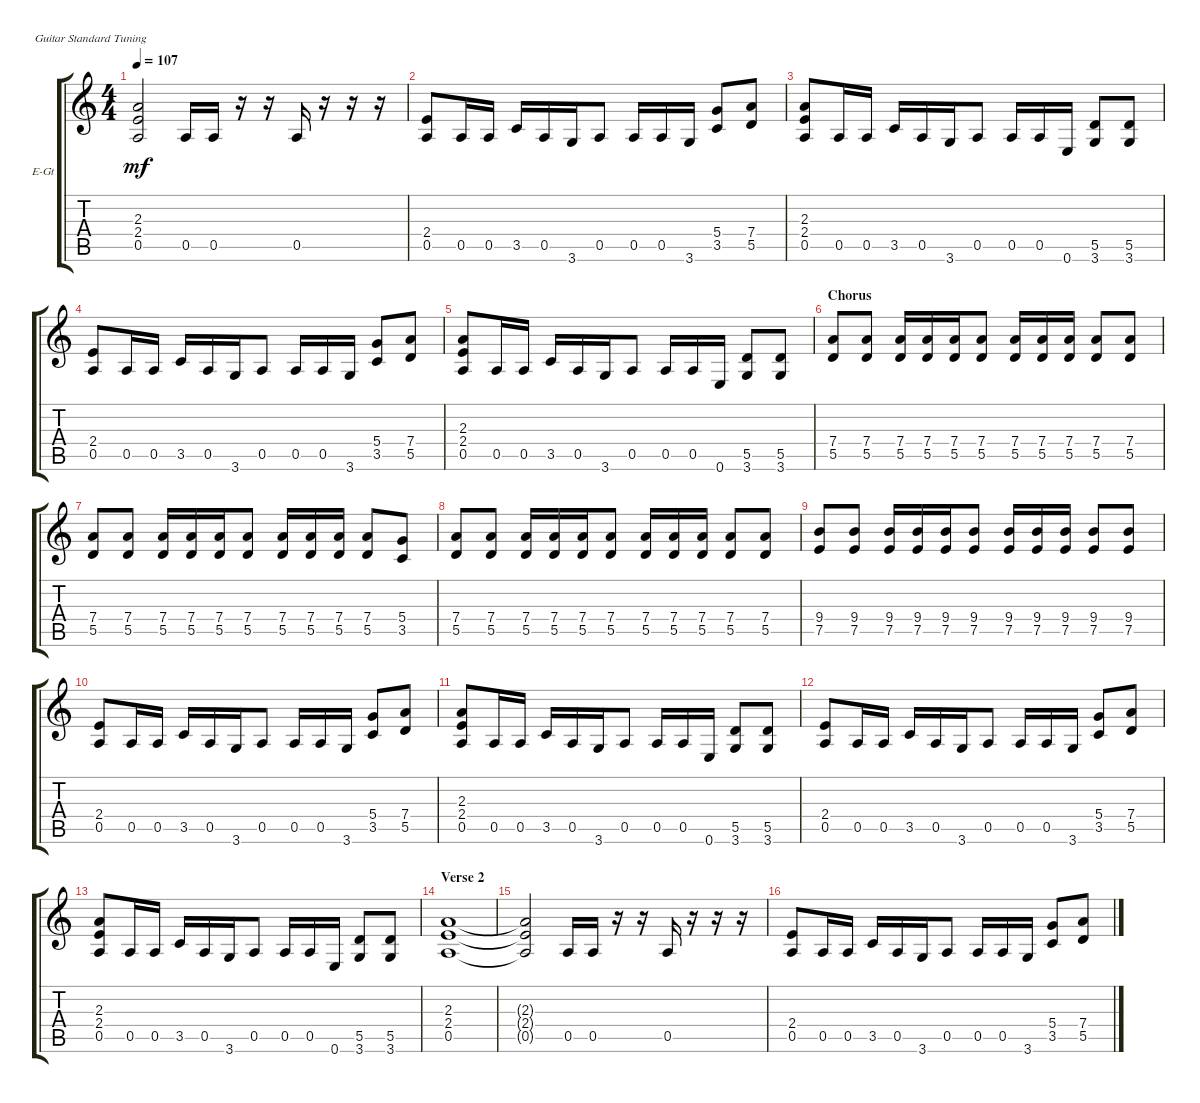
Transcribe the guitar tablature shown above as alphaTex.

\bracketExtendMode groupsimilarinstruments
\firstSystemTrackNameOrientation horizontal
\otherSystemsTrackNameOrientation horizontal
\track ("Electric Guitar 2" "E-Gt") {instrument distortionguitar}
\staff {score tabs}
\tuning (E4 B3 G3 D3 A2 E2)
\ts (4 4)
\tempo 107
\clef g2
\ks c
(2.3{t} 2.4{t} 0.5{t}).2{dy mf} 0.5.16 0.5.16 r.16 r.16 0.5.16 r.16 r.16 r.16 |
(0.5 2.4).8 0.5.16 0.5.16 3.5.16 0.5.16 3.6.16 0.5.8 0.5.16 0.5.16 3.6.16 (5.4 3.5).8 (7.4 5.5).8 |
(2.4 0.5 2.3).8 0.5.16 0.5.16 3.5.16 0.5.16 3.6.16 0.5.8 0.5.16 0.5.16 0.6.16 (3.6 5.5).8 (3.6 5.5).8 |
(0.5 2.4).8 0.5.16 0.5.16 3.5.16 0.5.16 3.6.16 0.5.8 0.5.16 0.5.16 3.6.16 (5.4 3.5).8 (7.4 5.5).8 |
(2.4 0.5 2.3).8 0.5.16 0.5.16 3.5.16 0.5.16 3.6.16 0.5.8 0.5.16 0.5.16 0.6.16 (3.6 5.5).8 (3.6 5.5).8 |
\section ("" "Chorus")
(7.4 5.5).8 (5.5 7.4).8 (5.5 7.4).16 (5.5 7.4).16 (5.5 7.4).16 (7.4 5.5).8 (5.5 7.4).16 (5.5 7.4).16 (5.5 7.4).16 (7.4 5.5).8 (7.4 5.5).8 |
(7.4 5.5).8 (5.5 7.4).8 (5.5 7.4).16 (5.5 7.4).16 (5.5 7.4).16 (7.4 5.5).8 (5.5 7.4).16 (5.5 7.4).16 (5.5 7.4).16 (7.4 5.5).8 (5.4 3.5).8 |
(7.4 5.5).8 (5.5 7.4).8 (5.5 7.4).16 (5.5 7.4).16 (5.5 7.4).16 (7.4 5.5).8 (5.5 7.4).16 (5.5 7.4).16 (5.5 7.4).16 (7.4 5.5).8 (7.4 5.5).8 |
(9.4 7.5).8 (7.5 9.4).8 (7.5 9.4).16 (7.5 9.4).16 (7.5 9.4).16 (9.4 7.5).8 (7.5 9.4).16 (7.5 9.4).16 (7.5 9.4).16 (9.4 7.5).8 (9.4 7.5).8 |
(0.5 2.4).8 0.5.16 0.5.16 3.5.16 0.5.16 3.6.16 0.5.8 0.5.16 0.5.16 3.6.16 (5.4 3.5).8 (7.4 5.5).8 |
(2.4 0.5 2.3).8 0.5.16 0.5.16 3.5.16 0.5.16 3.6.16 0.5.8 0.5.16 0.5.16 0.6.16 (3.6 5.5).8 (3.6 5.5).8 |
(0.5 2.4).8 0.5.16 0.5.16 3.5.16 0.5.16 3.6.16 0.5.8 0.5.16 0.5.16 3.6.16 (5.4 3.5).8 (7.4 5.5).8 |
(2.4 0.5 2.3).8 0.5.16 0.5.16 3.5.16 0.5.16 3.6.16 0.5.8 0.5.16 0.5.16 0.6.16 (3.6 5.5).8 (3.6 5.5).8 |
\section ("" "Verse 2")
(0.5 2.4 2.3).1 |
(2.3{t} 2.4{t} 0.5{t}).2 0.5.16 0.5.16 r.16 r.16 0.5.16 r.16 r.16 r.16 |
(0.5 2.4).8 0.5.16 0.5.16 3.5.16 0.5.16 3.6.16 0.5.8 0.5.16 0.5.16 3.6.16 (5.4 3.5).8 (7.4 5.5).8
